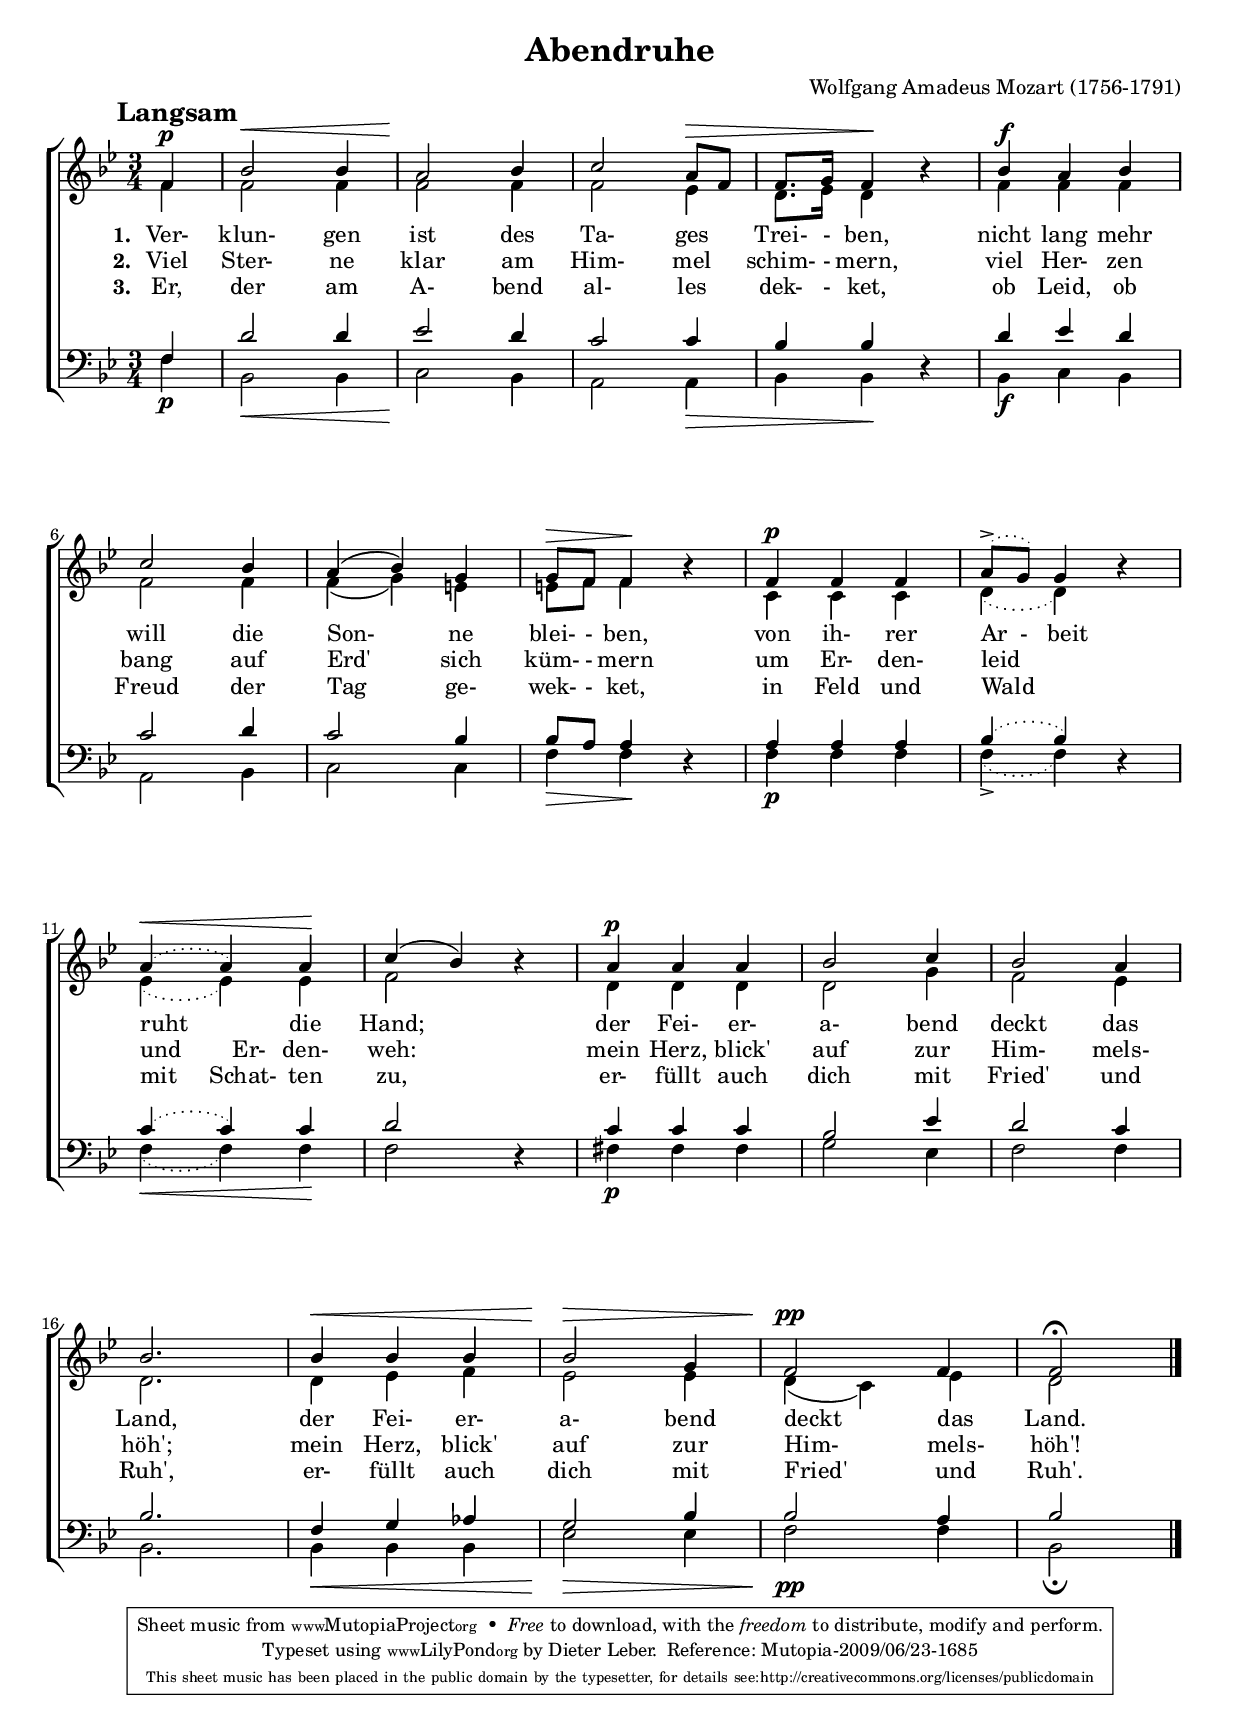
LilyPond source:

\version "2.12.2"
\header {
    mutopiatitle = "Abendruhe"
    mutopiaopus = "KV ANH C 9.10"
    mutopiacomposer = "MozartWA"
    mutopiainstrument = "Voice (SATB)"
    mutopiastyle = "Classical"
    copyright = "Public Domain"
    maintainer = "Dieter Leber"
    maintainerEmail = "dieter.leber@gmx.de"
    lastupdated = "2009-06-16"
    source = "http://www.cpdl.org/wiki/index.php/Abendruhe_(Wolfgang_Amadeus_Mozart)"
    title = "Abendruhe"
    composer = "Wolfgang Amadeus Mozart (1756-1791)"
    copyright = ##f
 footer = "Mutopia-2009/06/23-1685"
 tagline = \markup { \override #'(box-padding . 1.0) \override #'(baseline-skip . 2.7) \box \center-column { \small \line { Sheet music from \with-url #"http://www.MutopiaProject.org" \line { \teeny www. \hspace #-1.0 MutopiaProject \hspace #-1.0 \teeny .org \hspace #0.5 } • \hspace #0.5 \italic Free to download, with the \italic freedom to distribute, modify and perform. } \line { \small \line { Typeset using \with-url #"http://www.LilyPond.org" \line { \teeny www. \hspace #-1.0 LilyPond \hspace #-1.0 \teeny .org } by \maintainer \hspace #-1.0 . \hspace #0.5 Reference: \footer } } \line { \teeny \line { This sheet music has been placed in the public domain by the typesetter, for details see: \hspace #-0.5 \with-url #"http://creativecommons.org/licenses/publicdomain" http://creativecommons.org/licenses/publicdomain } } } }
}

\paper {
    system-count = #4
    top-margin= #5.2
    bottom-margin= #9.5
    between-system-padding = #0.2
    between-system-space = #0.3
    after-title-space = #0.1
    ragged-last-bottom = ##f %% stretch and center systems of last page
    #(ly:set-option 'point-and-click #f) %% for smaller PDFs
}

\layout {
    indent = 0.0\cm
}

tempoMark = #(define-music-function (parser location markp) (string?)
#{ \once \override Score . RehearsalMark #'self-alignment-X = #left
\once \override Score . RehearsalMark #'extra-spacing-width = #'(+inf.0 . -inf.0)
\mark \markup { \bold $markp } #})

%% #(set-default-paper-size "a4" 'landscape)
#(set-global-staff-size 18)

global = { 
    \key bes \major
    \time 3/4
}

sopran = \relative c { 
    \partial 4
    \tempoMark "Langsam" 
    f'4^\p
    bes2^\< bes4
    a2 \! bes4
    c2 a8^\> f
    f8. g16 f4\! b4\rest
    %% 5
    bes^\f a bes
    c2 bes4
    a ( bes ) g
    g8^\> f f4\! b4\rest
    f^\p f f
    %% 10
    \slurDotted a8-> ( g ) g4 b4\rest
    a4^\< ( a ) a\!
    \slurSolid c ( bes ) b4\rest
    a^\p a a
    bes2 c4
    %% 15
    bes2 a4
    bes2.
    bes4^\< bes bes
    bes2^\> g4
    f2^\pp f4
    f2 \fermata \bar "|."
}

alt = \relative c { 
    \partial 4
    f'4
    f2 f4
    f2 f4
    f2 es4
    d8. es16 d4 s4
    %% 5
    f f f
    f2 f4
    f ( g ) e
    e8 f f4 s4
    c c c
    %% 10
    \slurDotted d4 ( d ) s4
    es4 ( es ) es
    \slurSolid f2 s4
    d d d
    d2 g4
    %% 15
    f2 es4
    d2.
    d4 es f
    es2 es4
    d ( c ) es
    d2
}

tenor = \relative c { 
    \partial 4
    f4
    d'2 d4
    es2 d4
    c2 c4
    bes bes d,4\rest
    %% 5
    d' es d
    c2 d4
    c2 bes4
    bes8 a a4 d,4\rest
    a' a a
    %% 10
    \slurDotted bes4 ( bes ) d,4\rest
    c'4 ( c ) c
    \slurSolid d2 d,4\rest
    c' c c
    bes2 es4
    %% 15
    d2 c4
    bes2.
    f4 g as
    g2 bes4
    bes2 a4
    bes2
}

bass = \relative c { 
    \partial 4
    f4\p
    bes,2\< bes4
    c2 \! bes4
    a2 a4\>
    bes bes\! s4
    %% 5
    bes\f c bes
    a2 bes4
    c2 c4
    f\> f\! s4
    f\p f f
    %% 10
    \slurDotted f4-> ( f ) s4
    f4\< ( f ) f\!
    \slurSolid f2 s4
    fis\p fis fis
    g2 es4
    %% 15
    f2 f4
    bes,2.
    bes4\< bes bes
    es2\> es4
    f2\pp f4
    bes,2 \fermata
}

text = \lyricmode {
    \set stanza = "1. "
    Ver- klun- gen ist des Ta- ges Trei- - ben,
    nicht lang mehr will die Son- ne blei- - ben,
    von ih- rer "Ar  -   beit" ruht die Hand;
    der Fei- er- a- bend deckt das Land,
    der Fei- er- a- bend deckt das Land.
}

textzwei = \lyricmode {
    \set stanza = "2. "
    Viel Ster- ne klar am Him- mel schim- - mern,
    viel Her- zen bang auf Erd' sich küm- - mern
    um Er- den- leid "und        Er- " den- weh:
    mein Herz, blick' auf zur Him- mels- höh';
    mein Herz, blick' auf zur Him- mels- höh'!
}

textdrei = \lyricmode {
    \set stanza = "3. "
    Er, der am A- bend al- les dek- - ket,
    ob Leid, ob Freud der Tag ge- wek- - ket,
    in Feld und Wald "mit     Schat- " ten zu,
    er- füllt auch dich mit Fried' und Ruh',
    er- füllt auch dich mit Fried' und Ruh'.
}


\score {
    \new ChoirStaff <<
        \new Staff = women <<
            \clef violin
            \new Voice = "sopran" { \voiceOne << \global  \sopran >> }
            \new Voice = "alt" { \voiceTwo << \global \alt >> }
        >>
        \new Lyrics = sopranlyric { s1 }
        \new Lyrics = sopranlyrictwo { s1 }
        \new Lyrics = sopranlyricthree { s1 }
        \new Staff = men <<
            \clef bass
            \new Voice = "tenor" { \voiceOne << \global  \tenor >> }
            \new Voice = "bass" { \voiceTwo << \global \bass >> }
        >>
        \context Lyrics = sopranlyric \lyricsto alt \text
        \context Lyrics = sopranlyrictwo \lyricsto alt \textzwei
        \context Lyrics = sopranlyricthree \lyricsto alt \textdrei
    >>
}


\score {
    \unfoldRepeats {
        \new GrandStaff <<
            \new Staff {
                \set Staff.midiInstrument = "flute"
                \clef violin 
                <<
                    \sopran
                >>
            }
            \new Staff {
                \set Staff.midiInstrument = "flute"
                \clef violin 
                <<
                    \alt
                >>
            }
            \new Staff {
                \set Staff.midiInstrument = "flute"
                \clef bass 
                <<
                    \tenor
                >>
            }
            \new Staff {
                \set Staff.midiInstrument = "flute"
                \clef bass 
                <<
                    \bass
                >>
            }
        >> % end GrandStaff
    }
    \midi {
        \context {
            \Score
            tempoWholesPerMinute = #(ly:make-moment 80 4)
        }
    }
}

